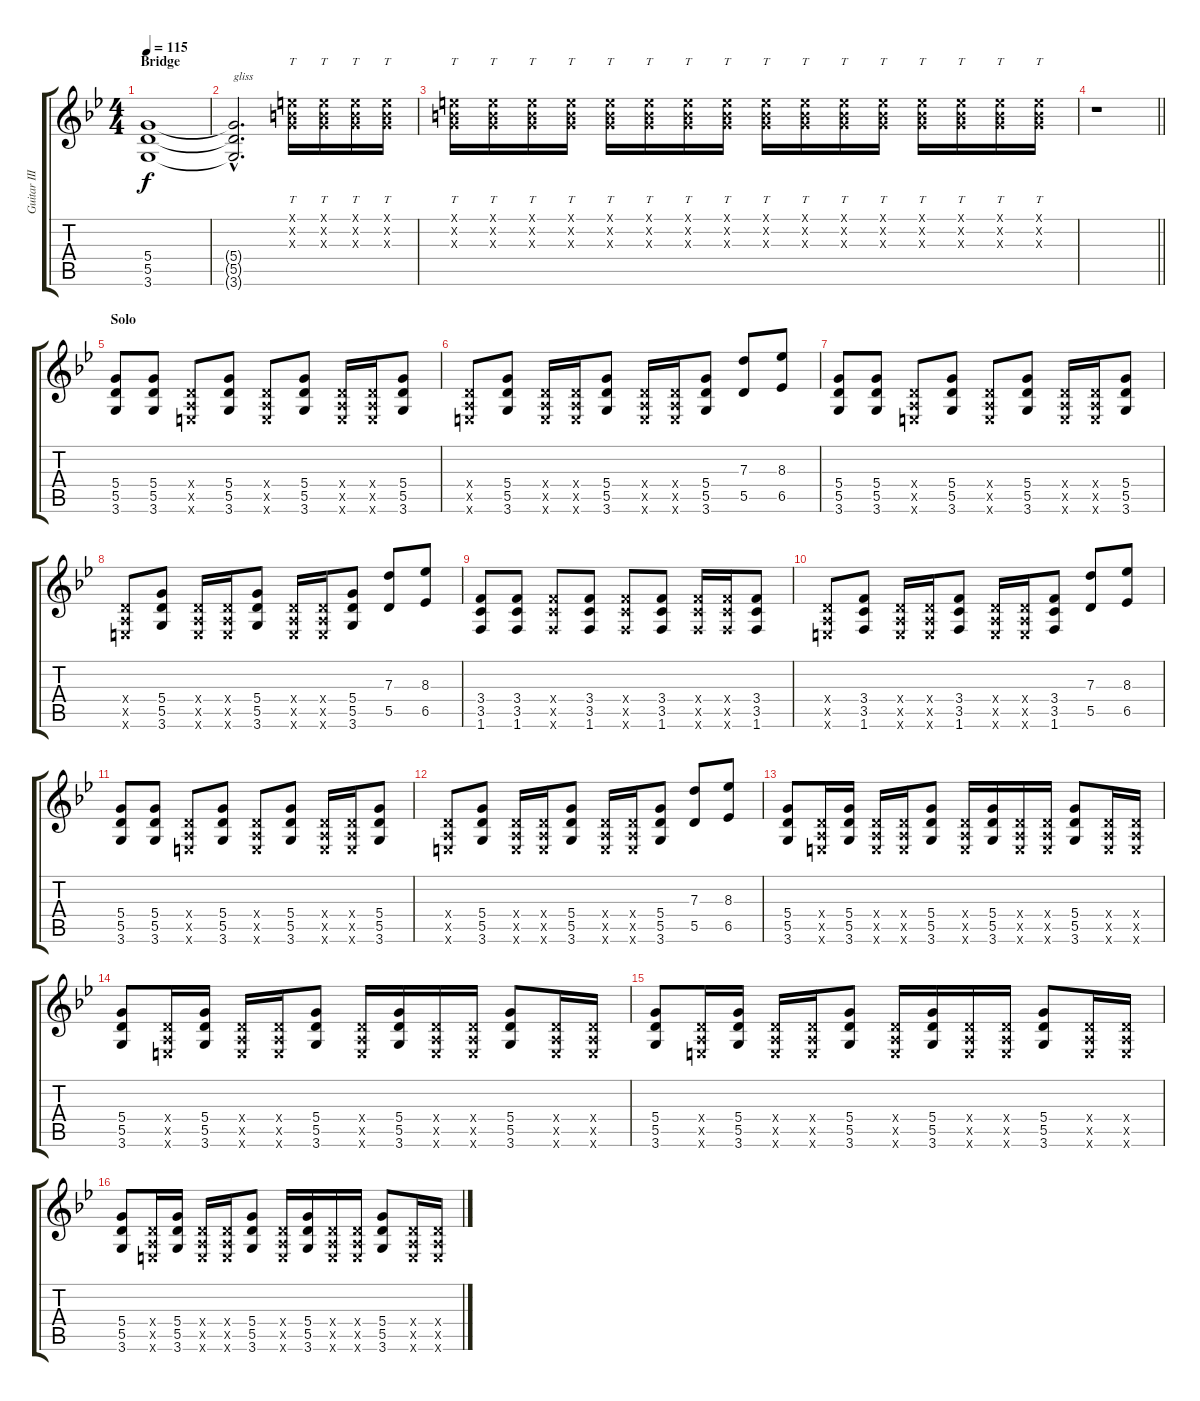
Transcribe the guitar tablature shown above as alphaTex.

\track ("Guitar III (Jun)" "Guitar III") {instrument distortionguitar}
\staff {score tabs}
\tuning (E4 B3 G3 D3 A2 E2) {hide}
\ts (4 4)
\section ("" "Bridge")
\tempo 115
\clef g2
\ks bb
(5.4 5.5 3.6).1{dy f} |
(5.4{hac t} 5.5{hac t} 3.6{hac t}).2{d txt "gliss"} (0.1{x} 0.2{x} 0.3{x}).16{tt} (0.1{x} 0.2{x} 0.3{x}).16{tt} (0.1{x} 0.2{x} 0.3{x}).16{tt} (0.1{x} 0.2{x} 0.3{x}).16{tt} |
(0.1{x} 0.2{x} 0.3{x}).16{tt} (0.1{x} 0.2{x} 0.3{x}).16{tt} (0.1{x} 0.2{x} 0.3{x}).16{tt} (0.1{x} 0.2{x} 0.3{x}).16{tt} (0.1{x} 0.2{x} 0.3{x}).16{tt} (0.1{x} 0.2{x} 0.3{x}).16{tt} (0.1{x} 0.2{x} 0.3{x}).16{tt} (0.1{x} 0.2{x} 0.3{x}).16{tt} (0.1{x} 0.2{x} 0.3{x}).16{tt} (0.1{x} 0.2{x} 0.3{x}).16{tt} (0.1{x} 0.2{x} 0.3{x}).16{tt} (0.1{x} 0.2{x} 0.3{x}).16{tt} (0.1{x} 0.2{x} 0.3{x}).16{tt} (0.1{x} 0.2{x} 0.3{x}).16{tt} (0.1{x} 0.2{x} 0.3{x}).16{tt} (0.1{x} 0.2{x} 0.3{x}).16{tt} |
\barLineRight lightlight
r.1 |
\section ("" "Solo")
(5.4 5.5 3.6).8 (5.4 5.5 3.6).8 (0.4{x} 0.5{x} 0.6{x}).8 (5.4 5.5 3.6).8 (0.4{x} 0.5{x} 0.6{x}).8 (5.4 5.5 3.6).8 (0.4{x} 0.5{x} 0.6{x}).16 (0.4{x} 0.5{x} 0.6{x}).16 (5.4 5.5 3.6).8 |
(0.4{x} 0.5{x} 0.6{x}).8 (5.4 5.5 3.6).8 (0.4{x} 0.5{x} 0.6{x}).16 (0.4{x} 0.5{x} 0.6{x}).16 (5.4 5.5 3.6).8 (0.4{x} 0.5{x} 0.6{x}).16 (0.4{x} 0.5{x} 0.6{x}).16 (5.4 5.5 3.6).8 (7.3 5.5).8 (8.3 6.5).8 |
(5.4 5.5 3.6).8 (5.4 5.5 3.6).8 (0.4{x} 0.5{x} 0.6{x}).8 (5.4 5.5 3.6).8 (0.4{x} 0.5{x} 0.6{x}).8 (5.4 5.5 3.6).8 (0.4{x} 0.5{x} 0.6{x}).16 (0.4{x} 0.5{x} 0.6{x}).16 (5.4 5.5 3.6).8 |
(0.4{x} 0.5{x} 0.6{x}).8 (5.4 5.5 3.6).8 (0.4{x} 0.5{x} 0.6{x}).16 (0.4{x} 0.5{x} 0.6{x}).16 (5.4 5.5 3.6).8 (0.4{x} 0.5{x} 0.6{x}).16 (0.4{x} 0.5{x} 0.6{x}).16 (5.4 5.5 3.6).8 (7.3 5.5).8 (8.3 6.5).8 |
(3.4 3.5 1.6).8 (3.4 3.5 1.6).8 (3.4{x} 3.5{x} 1.6{x}).8 (3.4 3.5 1.6).8 (3.4{x} 3.5{x} 1.6{x}).8 (3.4 3.5 1.6).8 (3.4{x} 3.5{x} 1.6{x}).16 (3.4{x} 3.5{x} 1.6{x}).16 (3.4 3.5 1.6).8 |
(0.4{x} 0.5{x} 0.6{x}).8 (3.4 3.5 1.6).8 (0.4{x} 0.5{x} 0.6{x}).16 (0.4{x} 0.5{x} 0.6{x}).16 (3.4 3.5 1.6).8 (0.4{x} 0.5{x} 0.6{x}).16 (0.4{x} 0.5{x} 0.6{x}).16 (3.4 3.5 1.6).8 (7.3 5.5).8 (8.3 6.5).8 |
(5.4 5.5 3.6).8 (5.4 5.5 3.6).8 (0.4{x} 0.5{x} 0.6{x}).8 (5.4 5.5 3.6).8 (0.4{x} 0.5{x} 0.6{x}).8 (5.4 5.5 3.6).8 (0.4{x} 0.5{x} 0.6{x}).16 (0.4{x} 0.5{x} 0.6{x}).16 (5.4 5.5 3.6).8 |
(0.4{x} 0.5{x} 0.6{x}).8 (5.4 5.5 3.6).8 (0.4{x} 0.5{x} 0.6{x}).16 (0.4{x} 0.5{x} 0.6{x}).16 (5.4 5.5 3.6).8 (0.4{x} 0.5{x} 0.6{x}).16 (0.4{x} 0.5{x} 0.6{x}).16 (5.4 5.5 3.6).8 (7.3 5.5).8 (8.3 6.5).8 |
(5.4 5.5 3.6).8 (0.4{x} 0.5{x} 0.6{x}).16 (5.4 5.5 3.6).16 (0.4{x} 0.5{x} 0.6{x}).16 (0.4{x} 0.5{x} 0.6{x}).16 (5.4 5.5 3.6).8 (0.4{x} 0.5{x} 0.6{x}).16 (5.4 5.5 3.6).16 (0.4{x} 0.5{x} 0.6{x}).16 (0.4{x} 0.5{x} 0.6{x}).16 (5.4 5.5 3.6).8 (0.4{x} 0.5{x} 0.6{x}).16 (0.4{x} 0.5{x} 0.6{x}).16 |
(5.4 5.5 3.6).8 (0.4{x} 0.5{x} 0.6{x}).16 (5.4 5.5 3.6).16 (0.4{x} 0.5{x} 0.6{x}).16 (0.4{x} 0.5{x} 0.6{x}).16 (5.4 5.5 3.6).8 (0.4{x} 0.5{x} 0.6{x}).16 (5.4 5.5 3.6).16 (0.4{x} 0.5{x} 0.6{x}).16 (0.4{x} 0.5{x} 0.6{x}).16 (5.4 5.5 3.6).8 (0.4{x} 0.5{x} 0.6{x}).16 (0.4{x} 0.5{x} 0.6{x}).16 |
(5.4 5.5 3.6).8 (0.4{x} 0.5{x} 0.6{x}).16 (5.4 5.5 3.6).16 (0.4{x} 0.5{x} 0.6{x}).16 (0.4{x} 0.5{x} 0.6{x}).16 (5.4 5.5 3.6).8 (0.4{x} 0.5{x} 0.6{x}).16 (5.4 5.5 3.6).16 (0.4{x} 0.5{x} 0.6{x}).16 (0.4{x} 0.5{x} 0.6{x}).16 (5.4 5.5 3.6).8 (0.4{x} 0.5{x} 0.6{x}).16 (0.4{x} 0.5{x} 0.6{x}).16 |
(5.4 5.5 3.6).8 (0.4{x} 0.5{x} 0.6{x}).16 (5.4 5.5 3.6).16 (0.4{x} 0.5{x} 0.6{x}).16 (0.4{x} 0.5{x} 0.6{x}).16 (5.4 5.5 3.6).8 (0.4{x} 0.5{x} 0.6{x}).16 (5.4 5.5 3.6).16 (0.4{x} 0.5{x} 0.6{x}).16 (0.4{x} 0.5{x} 0.6{x}).16 (5.4 5.5 3.6).8 (0.4{x} 0.5{x} 0.6{x}).16 (0.4{x} 0.5{x} 0.6{x}).16
